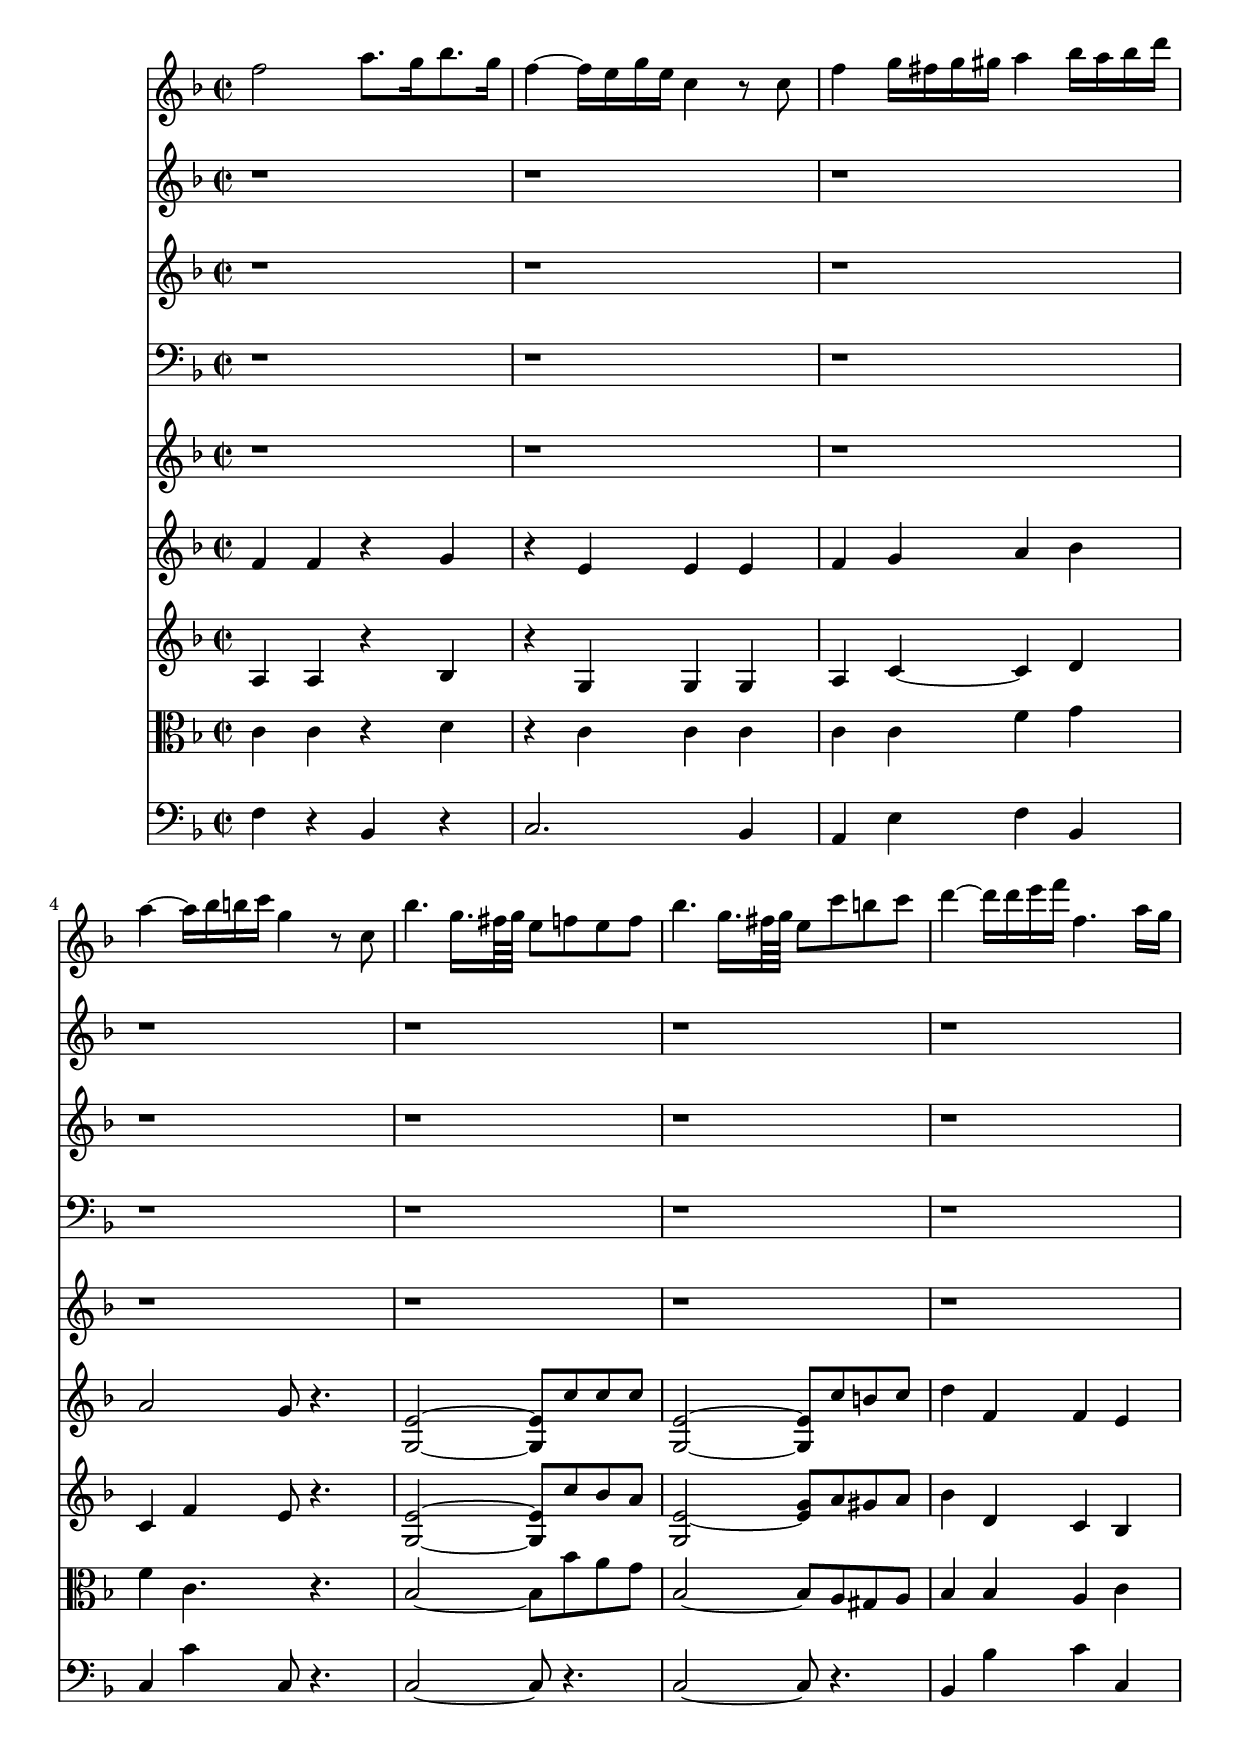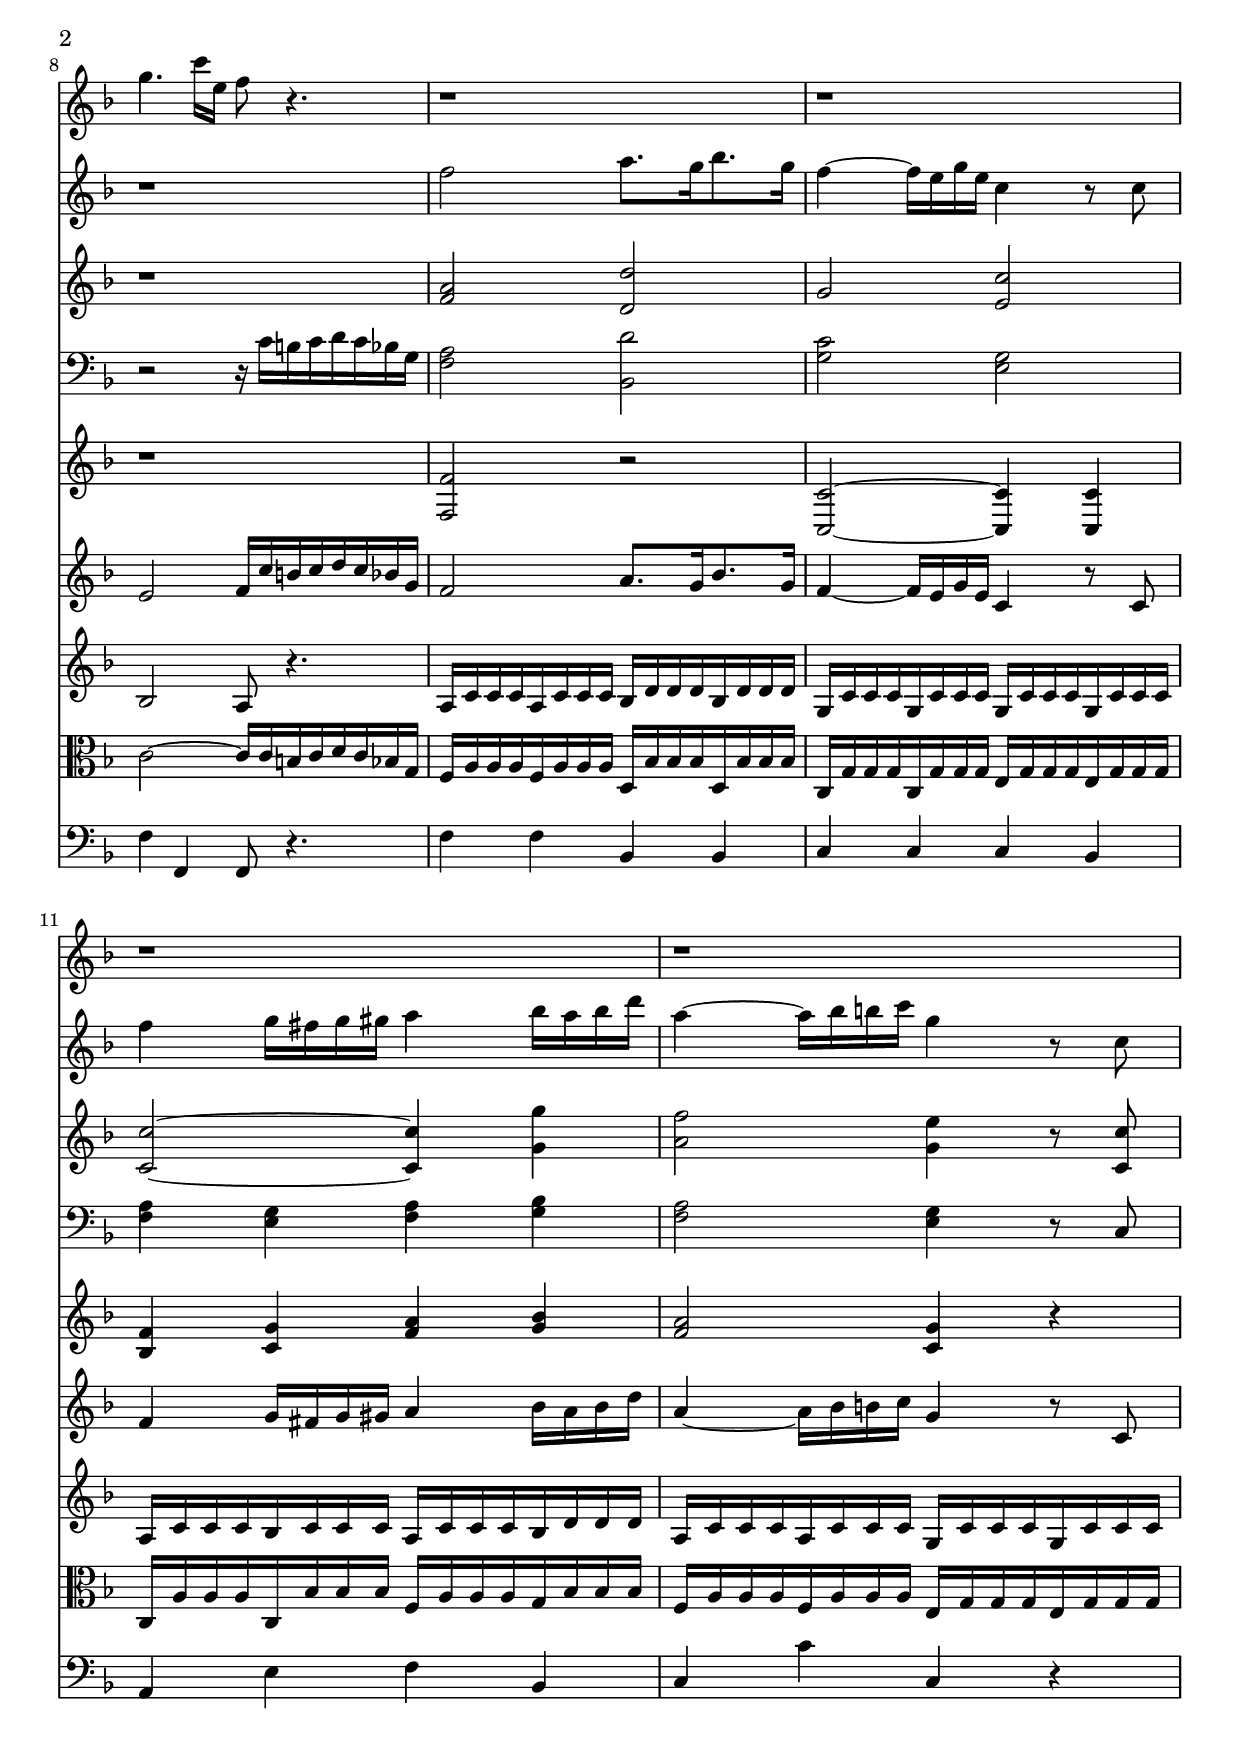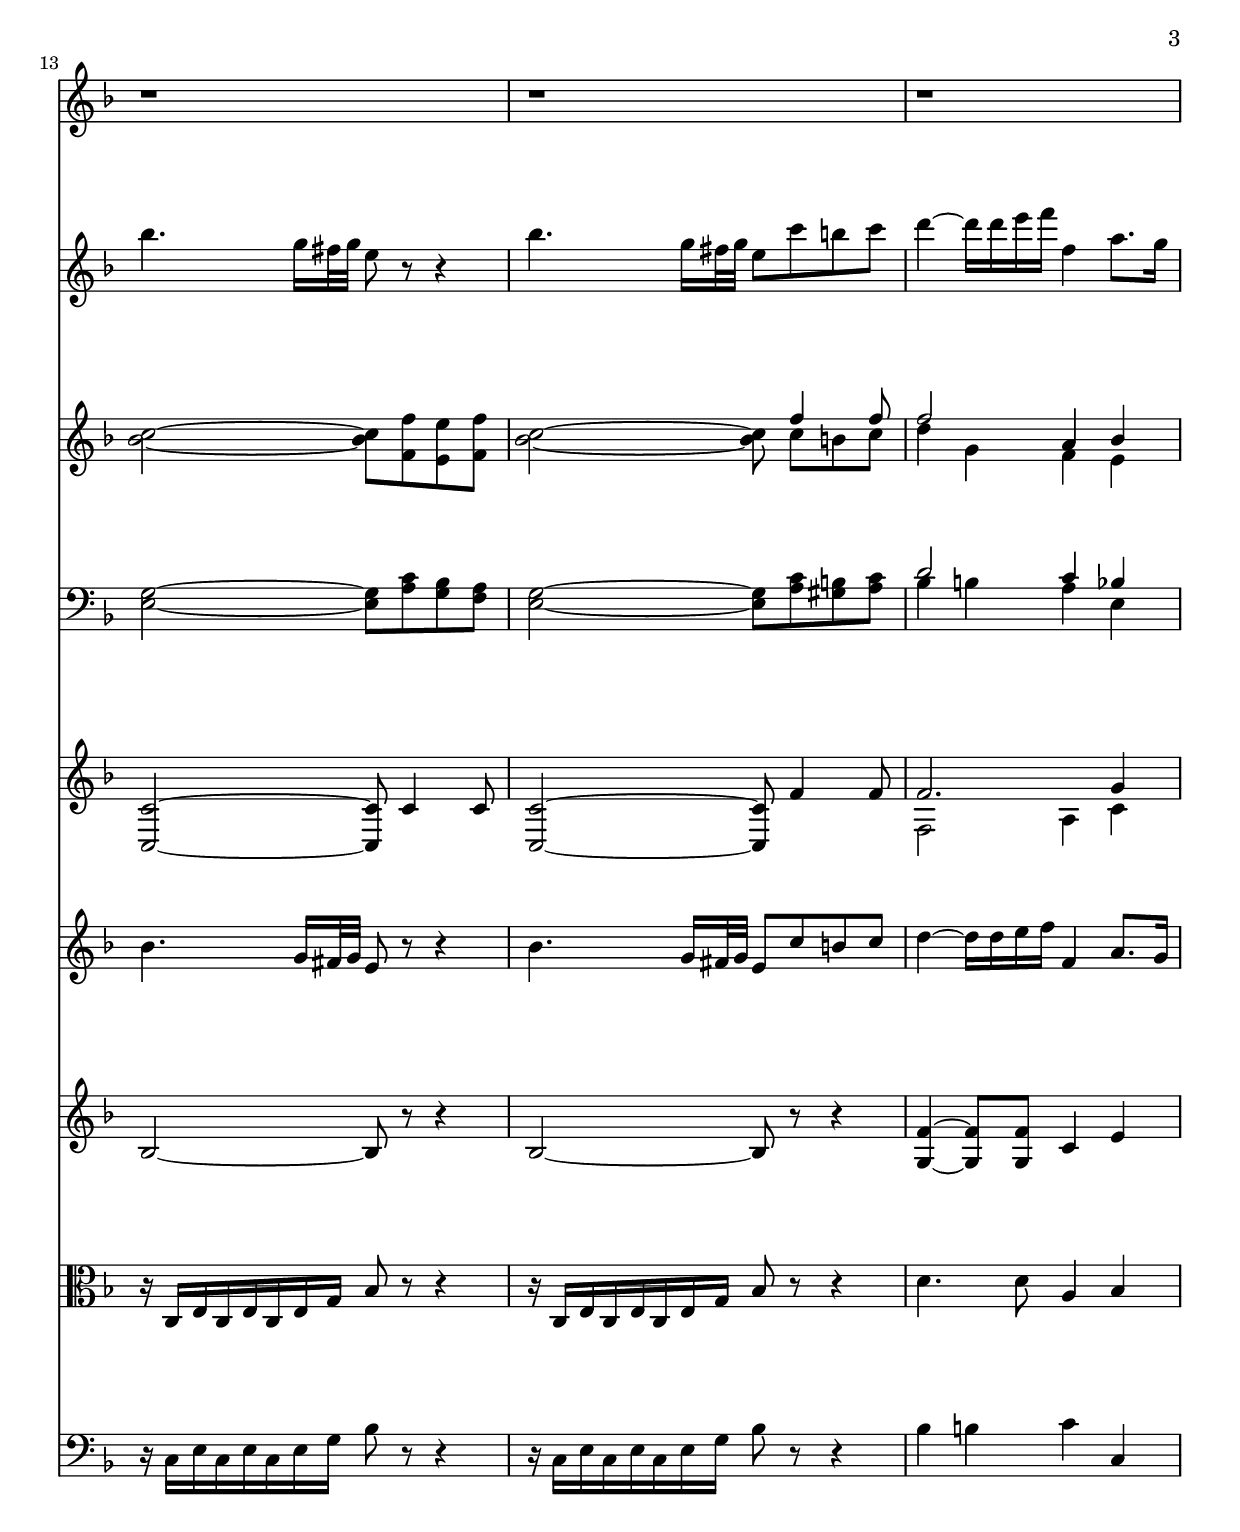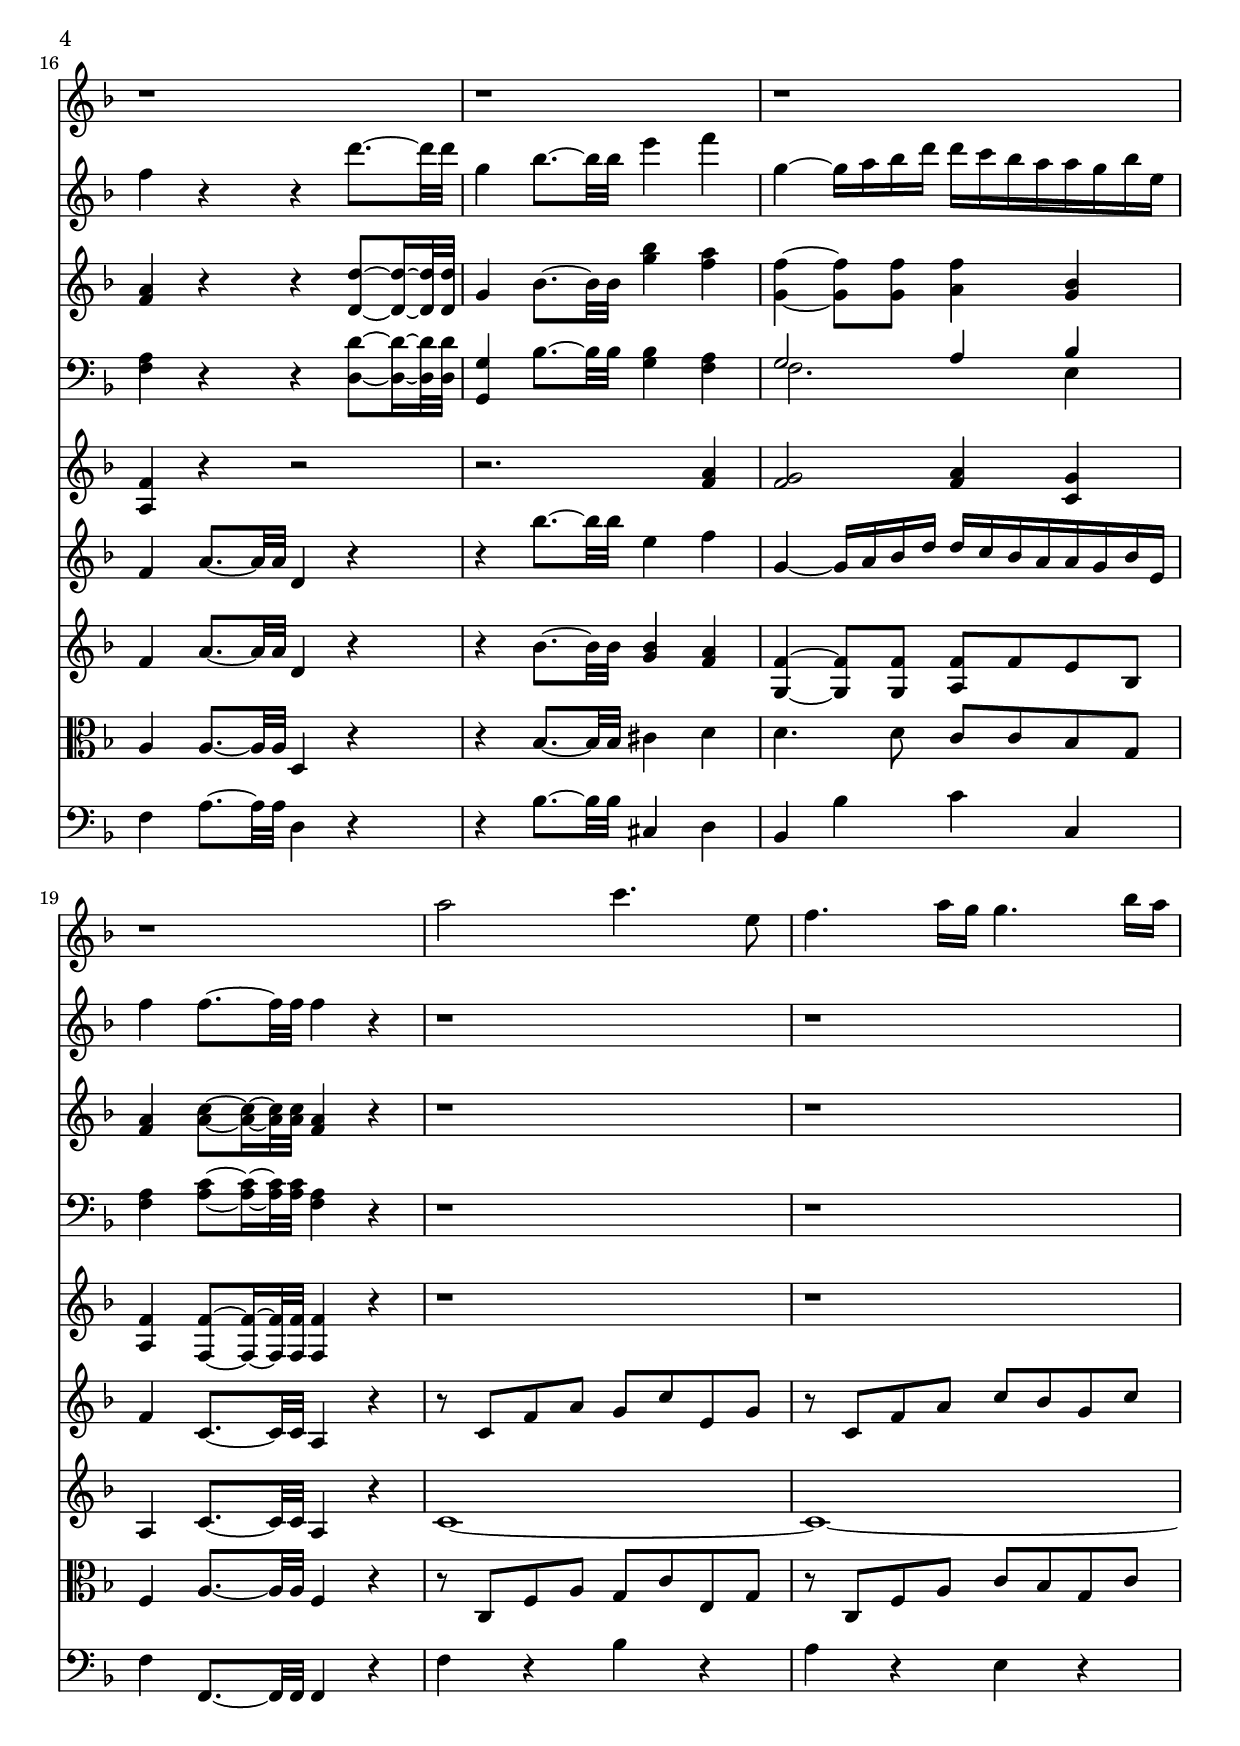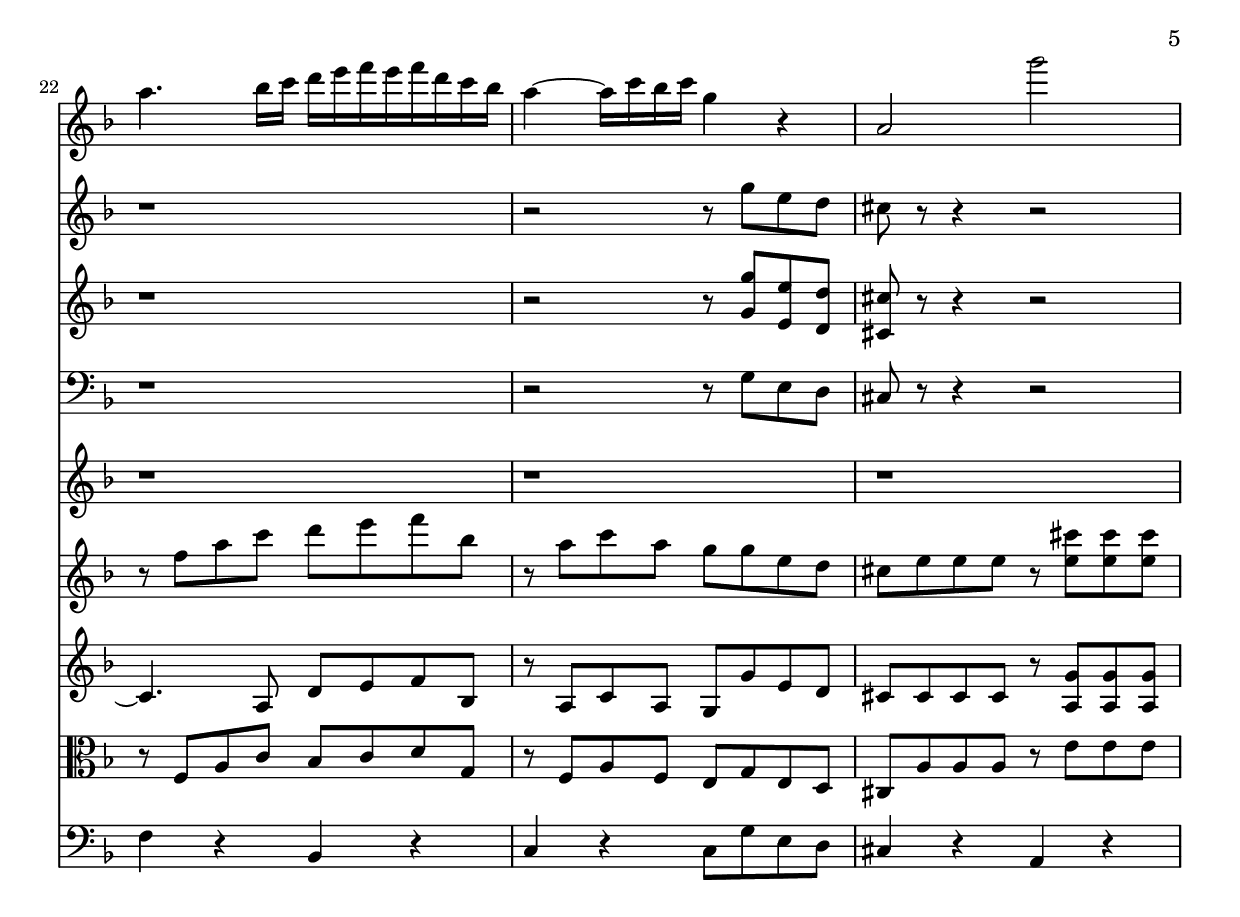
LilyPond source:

%  Beethoven's Romanza for Violin Op. 50 in F major

<<

% Violin Solo
\new Staff \relative c'' {
        \key f \major
        \time 2/2
	f2 a8. g16 bes8. g16 
	
	f4 ~ f16 e g e c4 r8 c
	
	f4 g16 fis g gis a4 bes16 a bes d 
	
	a4 ~ a16 bes b c g4 r8 c,8
	
	bes'4. g16. fis64 g e8 f e f
	
	bes4. g16. fis64 g e8 c' b c
	
	d4 ~ d16 d e f f,4. a16 g
	
	g4. c16 e, f8 r4.
	
	r1
	
	r
	
	r
	
	r
	
	r
	
	r
	
	r
	
	r
	
	r
	
	r
	
	r
	
	a2 c4. e,8
	
	f4. a16 g g4. bes16 a
	
	a4. bes16 c d e f e f d c bes
	
	a4 ~ a16 c bes c g4 r
	
	a,2 g''
}

% Flute
\new Staff \relative c'' {
        \key f \major
        \time 2/2
	r1
	
	r
	
	r
	
	r
	
	r
	
	r
	
	r
	
	r
	
	f2 a8. g16 bes8. g16
	
	f4 ~ f16 e g e c4 r8 c
	
	f4 g16 fis g gis a4 bes16 a bes d
	
	a4 ~ a16 bes b c g4 r8 c,
	
	bes'4. g16 fis32 g e8 r r4
	
	bes'4. g16 fis32 g e8 c' b c
	
	d4 ~ d16 d e f f,4 a8. g16
	
	f4 r r d'8. ~ d32 d32
	
	g,4 bes8. ~ bes32 bes32 e4 f
	
	g,4 ~ g16 a bes d d c bes a a g bes e,
	
	f4 f8. ~ f32 f f4 r
	
	r1
	
	r
	
	r
	
	r2 r8 g e d
	
	cis r r4 r2
}


% oboe
\new Staff \relative c'' {
        \key f \major
        \time 2/2
	r1
	
	r
	
	r
	
	r
	
	r
	
	r
	
	r
	
	r
	
	< a f >2 < d d, >
	
	g, < c e, >
	
	< c c, > ~ < c c, >4 < g' g, >
	
	< f a, >2 < e g, >4 r8 < c c, >8
	
	< c bes >2 ~ < c bes >8 < f f, > < e e, > < f f, >
	
	< c bes >2 ~ < c bes >8 <<
		{ f4 f8 } \\
		{ c8 b c }
	>>
	
	<<
		{ f2 a,4 bes } \\
		{ d4 g, f e }
	>>
	
	< a f >4 r r < d, d' >8 ~ < d d' >16 ~ < d d' >32 < d d' >
	
	g4 bes8. ~ bes32 bes < g' bes >4 < f a >
	
	< g, f' >4 ~ < g f' >8 < g f' > < a f' >4 < g bes >
	
	< f a > < a c >8 ~ < a c >16 ~ < a c >32 < a c > < f a >4 r
	
	r1
	
	r
	
	r
	
	r2 r8 < g g' > < e e' > < d d' >
	
	< cis cis' > r r4 r2
}

% Fagot
\new Staff \relative c' {
	\clef bass
        \key f \major
        \time 2/2
	r1
	
	r
	
	r
	
	r
	
	r
	
	r
	
	r
	
	r2 r16 c b c d c bes g
	
	< a f >2 < d bes, >
	
	< c g > < g e >
	
	< a f >4 < g e > < a f > < bes g >
	
	< a f >2 < g e >4 r8 c,
	
	< e g >2 ~ < e g >8 < a c > < g bes > < f a >
	
	< e g >2 ~ < e g >8 < a c > < gis b > < a c >
	
	<<
		{ d2 c4 bes } \\
		{ bes4 b a e }
	>>
	
	< f a >4 r r < d d' >8 ~ < d d' >16 ~ < d d' >32 < d d' >
	
	< g, g' >4 bes'8. ~ bes32 bes < g bes >4 < f a >
	
	<<
		{ g2 a4 bes } \\
		{ f2. e4 }
	>>
	
	< f a >4 < a c >8 ~ < a c >16 ~ < a c >32 < a c > < f a >4 r
	
	r1
	
	r
	
	r
	
	r2 r8 g e d
	
	cis r r4 r2
	
}

% Horns
\new Staff \relative c {
        \key f \major
	\time 2/2
        r1
	
	r
	
	r
	
	r
	
	r
	
	r
	
	r
	
	r
	
	< f f' >2 r
	
	< c c' >2 ~ < c c' >4 < c c' >
	
	< bes' f' > < c g' > < f a > < g bes >
	
	< f a >2 < c g' >4 r
	
	< c, c' >2 ~ < c c' >8 c'4 c8
	
	< c, c' >2 ~ < c c' >8 f'4 f8
	
	<<
		{ f2. g4 } \\
		{ f,2 a4 c }
	>>
	
	< a f' >4 r r2
	
	r2. < f' a >4
	
	< f g >2 < f a >4 < c g' >
	
	< a f' > < f f' >8 ~ < f f' >16 ~ < f f' >32 < f f' > < f f' >4 r
	
	r1
	
	r
	
	r
	
	r
	
	r
}

% Violin I
\new Staff \relative c' {
        \key f \major
        \time 2/2
	f4 f r g
	
	r e e e
	
	f g a bes
	
	a2 g8 r4.
	
	< e g, >2 ~ < e g, >8 c'8 c c
	
	< e, g, >2 ~ < e g, >8 c'8 b c
	
	d4 f, f e
	
	e2 f16 c' b c d c bes g
	
	f2 a8. g16 bes8. g16
	
	f4 ~ f16 e g e c4 r8 c
	
	f4 g16 fis g gis a4 bes16 a bes d
	
	a4 ~ a16 bes b c g4 r8 c,
	
	bes'4. ~ g16 fis32 g e8 r r4
	
	bes'4. ~ g16 fis32 g e8 c' b c
	
	d4 ~ d16 d e f f,4 a8. g16
	
	f4 a8.~ a32 a d,4 r
	
	r bes''8.~ bes32 bes e,4 f
	
	g,4 ~ g16 a bes d d c bes a a g bes e,
	
	f4 c8. ~ c32 c a4 r
	
	r8 c f a g c e, g
	
	r c, f a c bes g c
	
	r f a c d e f bes,
	
	r a c a g g e d
	
	cis e e e r < e cis' > < e cis' > < e cis' >
}

% Violin II
\new Staff \relative c' {
        \key f \major
        \time 2/2
	a4 a r bes
	
	r g g g
	
	a c ~ c d
	
	c f e8 r4.
	
	< e g, >2 ~ < e g, >8 c'8 bes a
	
	< e g, >2 ~ < e g >8 a gis a
	
	bes4 d, c bes
	
	bes2 a8 r4.
	
	a16 c c c a c c c bes d d d bes d d d
	
	g, c c c g c c c g c c c g c c c
	
	a c c c bes c c c a c c c bes d d d
	
	a c c c a c c c g c c c g c c c
	
	bes2 ~ bes8 r r4
	
	bes2 ~ bes8 r r4
	
	< g f' >4 ~ < g f' >8 < g f' > c4 e
	
	f a8.~ a32 a d,4 r
	
	r bes'8. ~ bes32 bes < g bes >4 < f a >
	
	< g, f' >4 ~ < g f' >8 < g f' > < a f' > f' e bes
	
	a4 c8. ~ c32 c a4 r
	
	c1 ~
	
	c ~
	
	c4. a8 d e f bes,
	
	r a c a g g' e d
	
	cis cis cis cis r < a g' > < a g' > < a g' >
	
}

% Viola
\new Staff \relative c' {
	\clef alto
        \key f \major
        \time 2/2
	c4 c r d
	
	r c c c
	
	c c f g
	
	f c4. r4.
	
	bes2 ~ bes8 bes' a g
	
	bes,2 ~ bes8 a gis a
	
	bes4 bes a c
	
	c2 ~ c16 c b c d c bes g
	
	f16 a a a f a a a d, bes' bes bes d, bes' bes bes
	
	c, g' g g c, g' g g e g g g e g g g
	
	c, a' a a c, bes' bes bes f a a a g bes bes bes
	
	f a a a f a a a e g g g e g g g
	
	r c, e c e c e g bes8 r r4
	
	r16 c, e c e c e g bes8 r r4
	
	d4. d8 a4 bes
	
	a a8. ~ a32 a d,4 r
	
	r bes'8. ~ bes32 bes cis4 d
	
	d4. d8 c c bes g
	
	f4 a8. ~ a32 a32 f4 r
	
	r8 c f a g c e, g
	
	r c, f a c bes g c
	
	r f, a c bes c d g,
	
	r f a f e g e d
	
	cis a' a a r e' e e
	
}

% Cello or Bass
\new Staff \relative c {
	\clef bass
        \key f \major
        \time 2/2
	f4 r bes, r
	
	c2. bes4
	
	a e' f bes,
	
	c c' c,8 r4.
	
	c2 ~ c8 r4.
	
	c2 ~ c8 r4.
	
	bes4 bes' c c,
	
	f f, f8 r4.
	
	f'4 f bes, bes
	
	c c c bes
	
	a e' f bes,
	
	c c' c, r
	
	r16 c e c e c e g bes8 r r4
	
	r16 c, e c e c e g bes8 r r4
	
	bes b c c,
	
	f a8. ~ a32 a d,4 r
	
	r bes'8. ~ bes32 bes cis,4 d
	
	bes bes' c c,
	
	f f,8. ~ f32 f f4 r
	
	f' r bes r
	
	a r e r
	
	f r bes, r
	
	c r c8 g' e d
	
	cis4 r a r
	
}


>>